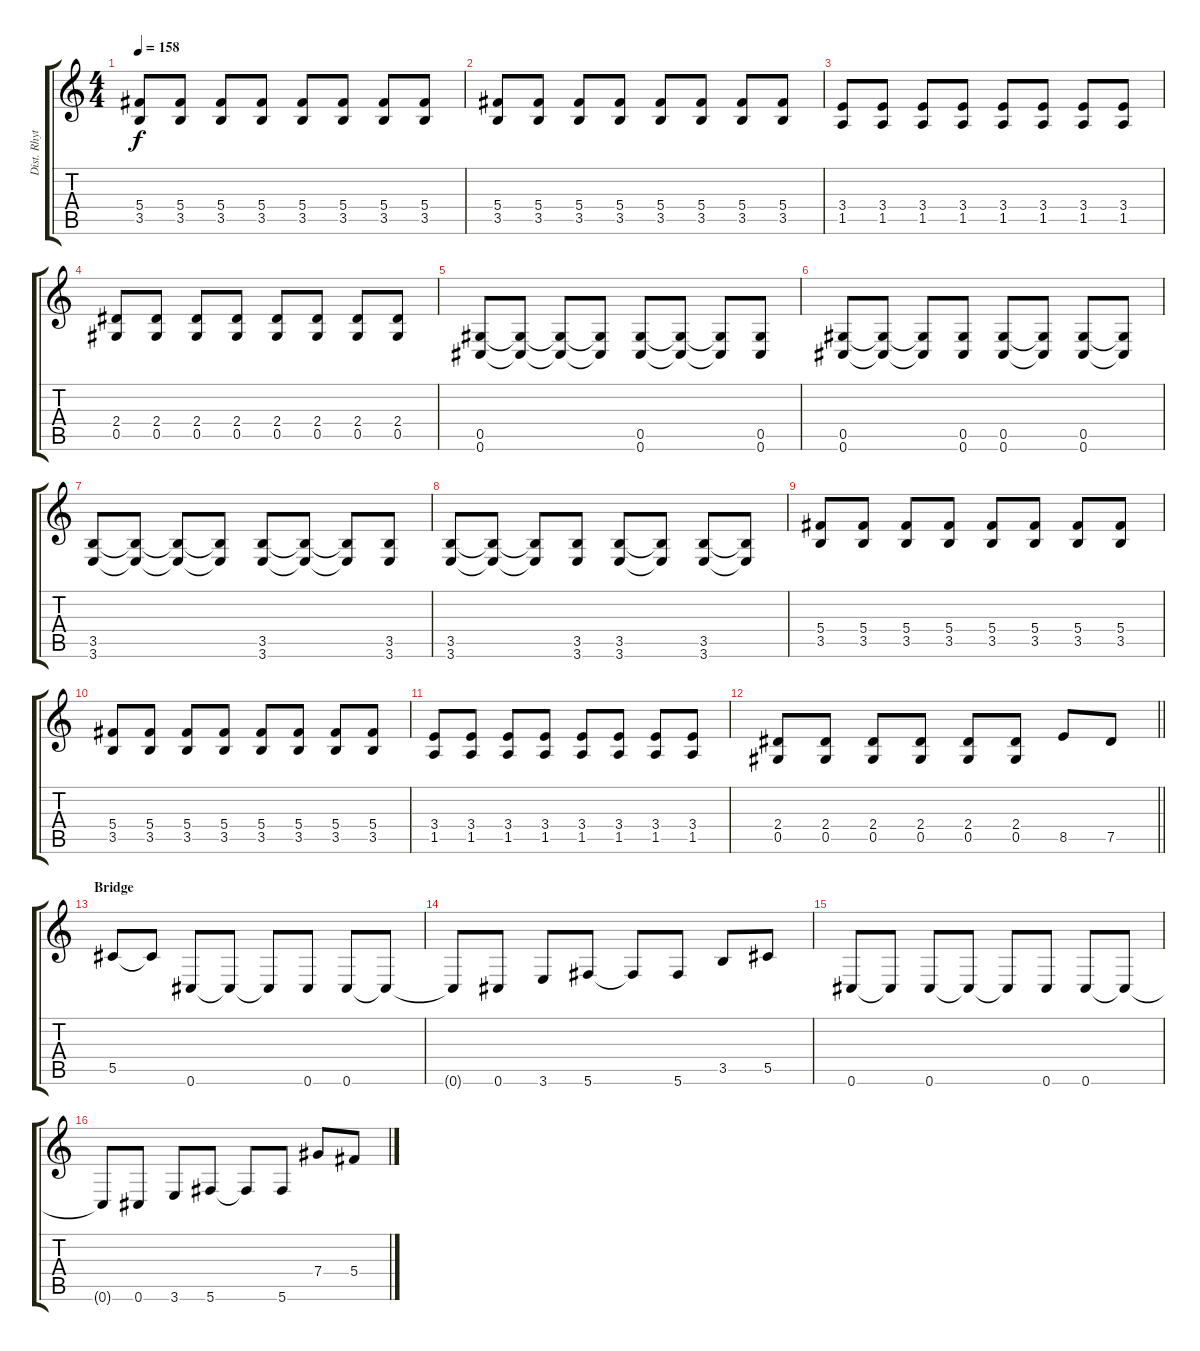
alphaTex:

\track ("Dist. Rhytm Guitar [R]" "Dist. Rhyt") {instrument distortionguitar}
\staff {score tabs}
\tuning (Eb4 Bb3 Gb3 Db3 Ab2 Db2) {hide}
\ts (4 4)
\tempo 158
\clef g2
\ks c
(5.4 3.5).8{dy f} (5.4 3.5).8 (5.4 3.5).8 (5.4 3.5).8 (5.4 3.5).8 (5.4 3.5).8 (5.4 3.5).8 (5.4 3.5).8 |
(5.4 3.5).8 (5.4 3.5).8 (5.4 3.5).8 (5.4 3.5).8 (5.4 3.5).8 (5.4 3.5).8 (5.4 3.5).8 (5.4 3.5).8 |
(3.4 1.5).8 (3.4 1.5).8 (3.4 1.5).8 (3.4 1.5).8 (3.4 1.5).8 (3.4 1.5).8 (3.4 1.5).8 (3.4 1.5).8 |
(2.4 0.5).8 (2.4 0.5).8 (2.4 0.5).8 (2.4 0.5).8 (2.4 0.5).8 (2.4 0.5).8 (2.4 0.5).8 (2.4 0.5).8 |
(0.5 0.6).8 (0.5{t} 0.6{t}).8 (0.5{t} 0.6{t}).8 (0.5{t} 0.6{t}).8 (0.5 0.6).8 (0.5{t} 0.6{t}).8 (0.5{t} 0.6{t}).8 (0.5 0.6).8 |
(0.5 0.6).8 (0.5{t} 0.6{t}).8 (0.5{t} 0.6{t}).8 (0.5 0.6).8 (0.5 0.6).8 (0.5{t} 0.6{t}).8 (0.5 0.6).8 (0.5{t} 0.6{t}).8 |
(3.5 3.6).8 (3.5{t} 3.6{t}).8 (3.5{t} 3.6{t}).8 (3.5{t} 3.6{t}).8 (3.5 3.6).8 (3.5{t} 3.6{t}).8 (3.5{t} 3.6{t}).8 (3.5 3.6).8 |
(3.5 3.6).8 (3.5{t} 3.6{t}).8 (3.5{t} 3.6{t}).8 (3.5 3.6).8 (3.5 3.6).8 (3.5{t} 3.6{t}).8 (3.5 3.6).8 (3.5{t} 3.6{t}).8 |
(5.4 3.5).8 (5.4 3.5).8 (5.4 3.5).8 (5.4 3.5).8 (5.4 3.5).8 (5.4 3.5).8 (5.4 3.5).8 (5.4 3.5).8 |
(5.4 3.5).8 (5.4 3.5).8 (5.4 3.5).8 (5.4 3.5).8 (5.4 3.5).8 (5.4 3.5).8 (5.4 3.5).8 (5.4 3.5).8 |
(3.4 1.5).8 (3.4 1.5).8 (3.4 1.5).8 (3.4 1.5).8 (3.4 1.5).8 (3.4 1.5).8 (3.4 1.5).8 (3.4 1.5).8 |
\barLineRight lightlight
(2.4 0.5).8 (2.4 0.5).8 (2.4 0.5).8 (2.4 0.5).8 (2.4 0.5).8 (2.4 0.5).8 8.5.8 7.5.8 |
\section ("" "Bridge")
5.5.8 5.5{t}.8 0.6.8 0.6{t}.8 0.6{t}.8 0.6.8 0.6.8 0.6{t}.8 |
0.6{t}.8 0.6.8 3.6.8 5.6.8 5.6{t}.8 5.6.8 3.5.8 5.5.8 |
0.6.8 0.6{t}.8 0.6.8 0.6{t}.8 0.6{t}.8 0.6.8 0.6.8 0.6{t}.8 |
0.6{t}.8 0.6.8 3.6.8 5.6.8 5.6{t}.8 5.6.8 7.4.8 5.4.8
